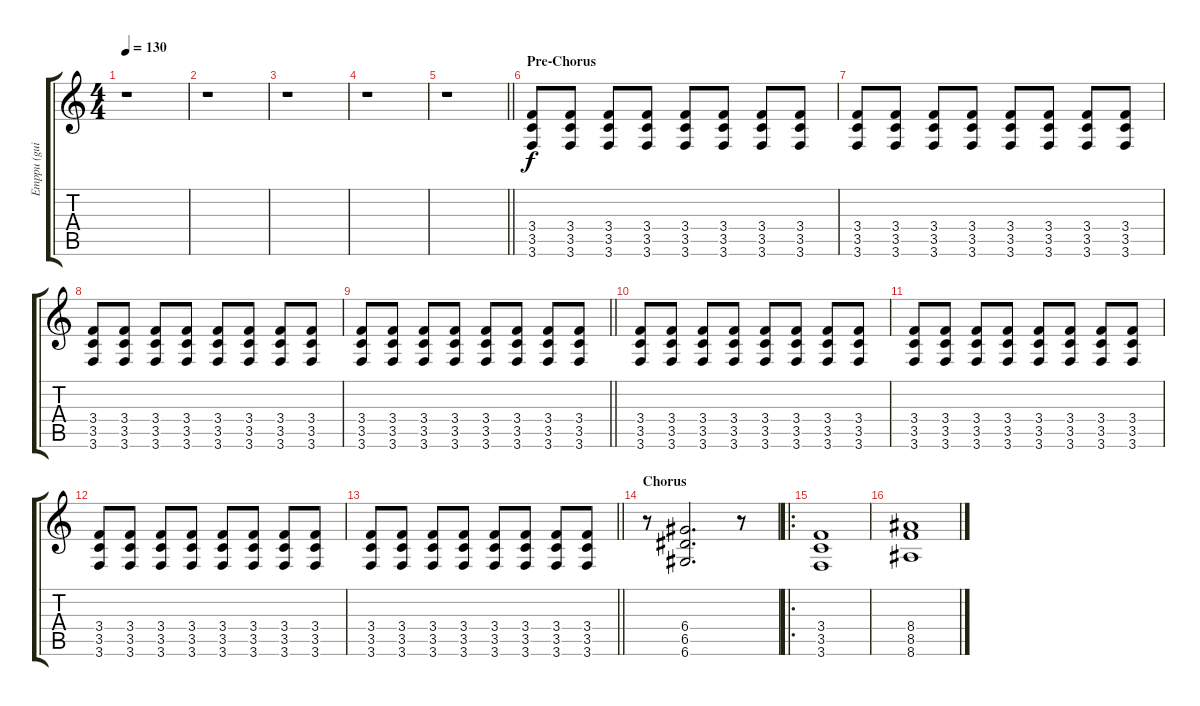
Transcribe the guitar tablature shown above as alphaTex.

\track ("Emppu (guitar 2)" "Emppu (gui") {instrument overdrivenguitar}
\staff {score tabs}
\tuning (E4 B3 G3 D3 A2 D2) {hide}
\ts (4 4)
\tempo 130
\clef g2
\ks c
r.1{dy f} |
r.1 |
r.1 |
r.1 |
\barLineRight lightlight
r.1 |
\section ("" "Pre-Chorus")
(3.4 3.5 3.6).8 (3.4 3.5 3.6).8 (3.4 3.5 3.6).8 (3.4 3.5 3.6).8 (3.4 3.5 3.6).8 (3.4 3.5 3.6).8 (3.4 3.5 3.6).8 (3.4 3.5 3.6).8 |
(3.4 3.5 3.6).8 (3.4 3.5 3.6).8 (3.4 3.5 3.6).8 (3.4 3.5 3.6).8 (3.4 3.5 3.6).8 (3.4 3.5 3.6).8 (3.4 3.5 3.6).8 (3.4 3.5 3.6).8 |
(3.4 3.5 3.6).8 (3.4 3.5 3.6).8 (3.4 3.5 3.6).8 (3.4 3.5 3.6).8 (3.4 3.5 3.6).8 (3.4 3.5 3.6).8 (3.4 3.5 3.6).8 (3.4 3.5 3.6).8 |
\barLineRight lightlight
(3.4 3.5 3.6).8 (3.4 3.5 3.6).8 (3.4 3.5 3.6).8 (3.4 3.5 3.6).8 (3.4 3.5 3.6).8 (3.4 3.5 3.6).8 (3.4 3.5 3.6).8 (3.4 3.5 3.6).8 |
(3.4 3.5 3.6).8 (3.4 3.5 3.6).8 (3.4 3.5 3.6).8 (3.4 3.5 3.6).8 (3.4 3.5 3.6).8 (3.4 3.5 3.6).8 (3.4 3.5 3.6).8 (3.4 3.5 3.6).8 |
(3.4 3.5 3.6).8 (3.4 3.5 3.6).8 (3.4 3.5 3.6).8 (3.4 3.5 3.6).8 (3.4 3.5 3.6).8 (3.4 3.5 3.6).8 (3.4 3.5 3.6).8 (3.4 3.5 3.6).8 |
(3.4 3.5 3.6).8 (3.4 3.5 3.6).8 (3.4 3.5 3.6).8 (3.4 3.5 3.6).8 (3.4 3.5 3.6).8 (3.4 3.5 3.6).8 (3.4 3.5 3.6).8 (3.4 3.5 3.6).8 |
\barLineRight lightlight
(3.4 3.5 3.6).8 (3.4 3.5 3.6).8 (3.4 3.5 3.6).8 (3.4 3.5 3.6).8 (3.4 3.5 3.6).8 (3.4 3.5 3.6).8 (3.4 3.5 3.6).8 (3.4 3.5 3.6).8 |
\section ("" "Chorus")
r.8 (6.4 6.5 6.6).2{d} r.8 |
\ro
(3.4 3.5 3.6).1 |
(8.4 8.5 8.6).1
